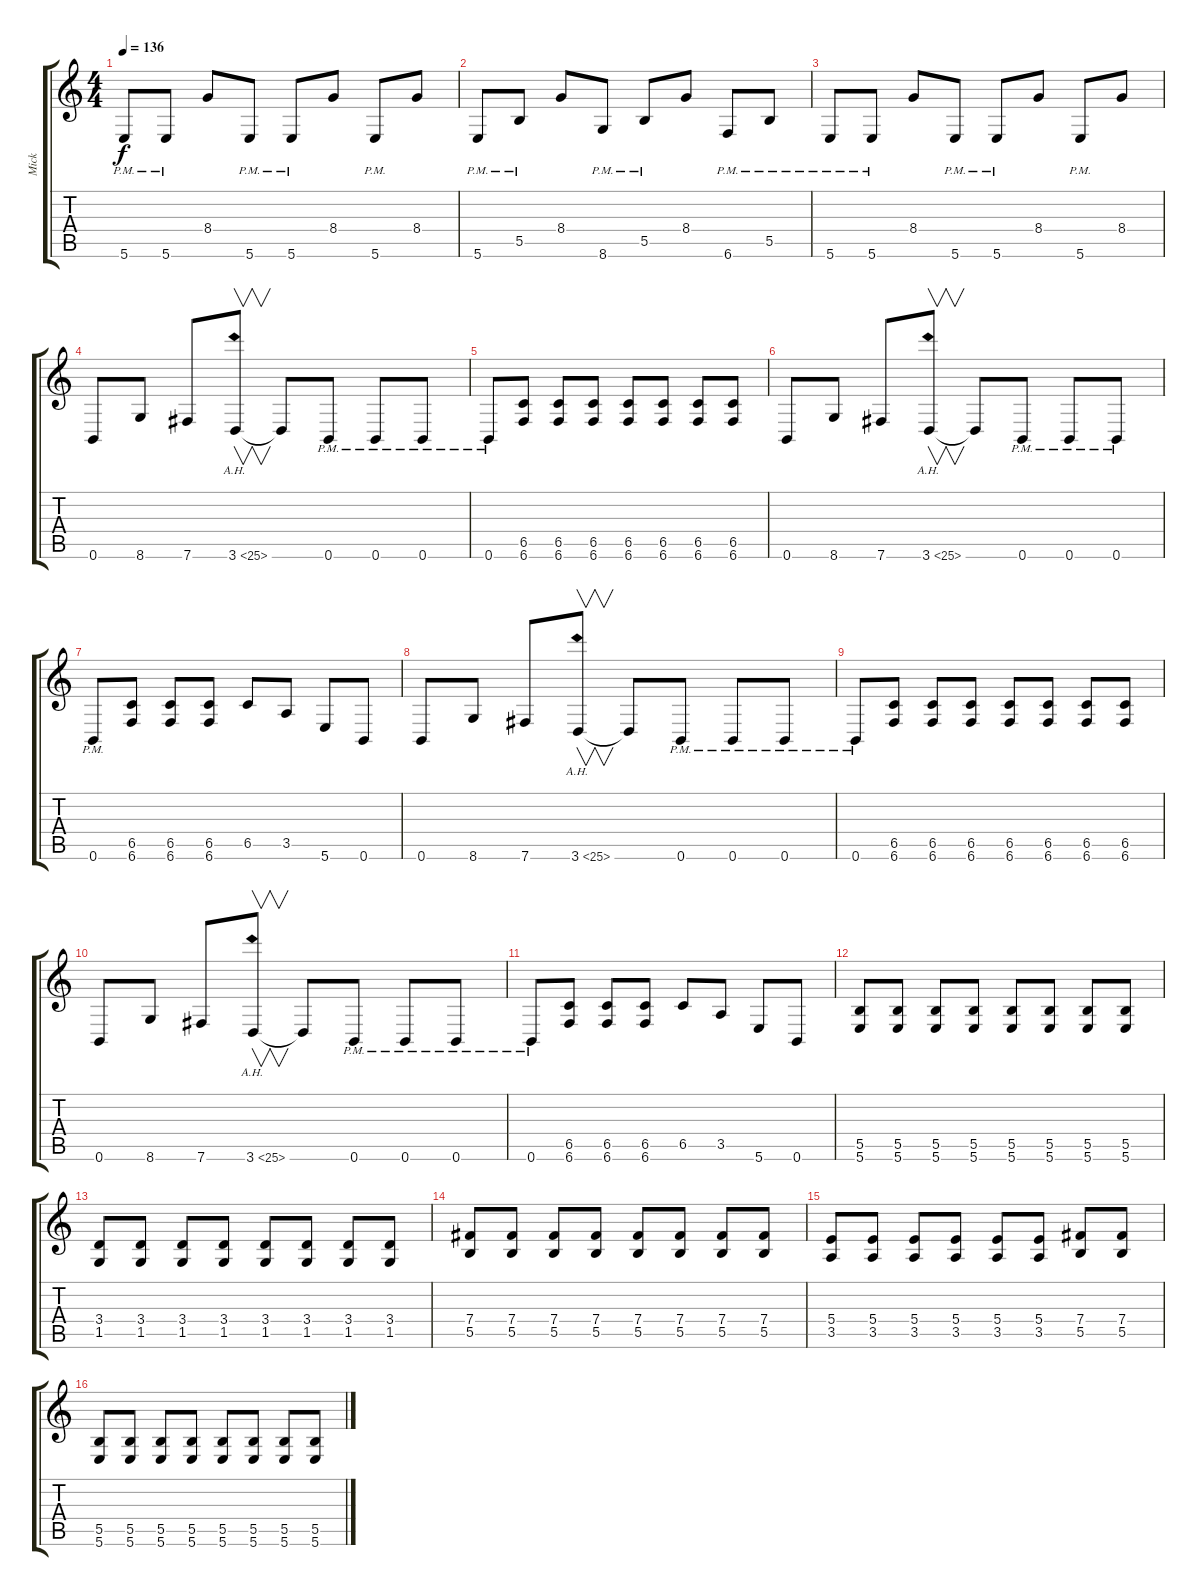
\track ("Mick" "Mick") {instrument overdrivenguitar}
\staff {score tabs}
\tuning (Db4 Ab3 E3 B2 Gb2 B1) {hide}
\ts (4 4)
\tempo 136
\clef g2
\ks c
5.6{pm}.8{dy f} 5.6{pm}.8 8.4.8 5.6{pm}.8 5.6{pm}.8 8.4.8 5.6{pm}.8 8.4.8 |
5.6{pm}.8 5.5{pm}.8 8.4.8 8.6{pm}.8 5.5{pm}.8 8.4.8 6.6{pm}.8 5.5{pm}.8 |
5.6{pm}.8 5.6{pm}.8 8.4.8 5.6{pm}.8 5.6{pm}.8 8.4.8 5.6{pm}.8 8.4.8 |
0.6.8 8.6.8 7.6.8 3.6{ah 22}.8{v} 3.6{t}.8 0.6{pm}.8 0.6{pm}.8 0.6{pm}.8 |
0.6{pm}.8 (6.5 6.6).8 (6.5 6.6).8 (6.5 6.6).8 (6.5 6.6).8 (6.5 6.6).8 (6.5 6.6).8 (6.5 6.6).8 |
0.6.8 8.6.8 7.6.8 3.6{ah 22}.8{v} 3.6{t}.8 0.6{pm}.8 0.6{pm}.8 0.6{pm}.8 |
0.6{pm}.8 (6.5 6.6).8 (6.5 6.6).8 (6.5 6.6).8 6.5.8 3.5.8 5.6.8 0.6.8 |
0.6.8 8.6.8 7.6.8 3.6{ah 22}.8{v} 3.6{t}.8 0.6{pm}.8 0.6{pm}.8 0.6{pm}.8 |
0.6{pm}.8 (6.5 6.6).8 (6.5 6.6).8 (6.5 6.6).8 (6.5 6.6).8 (6.5 6.6).8 (6.5 6.6).8 (6.5 6.6).8 |
0.6.8 8.6.8 7.6.8 3.6{ah 22}.8{v} 3.6{t}.8 0.6{pm}.8 0.6{pm}.8 0.6{pm}.8 |
0.6{pm}.8 (6.5 6.6).8 (6.5 6.6).8 (6.5 6.6).8 6.5.8 3.5.8 5.6.8 0.6.8 |
(5.5 5.6).8 (5.5 5.6).8 (5.5 5.6).8 (5.5 5.6).8 (5.5 5.6).8 (5.5 5.6).8 (5.5 5.6).8 (5.5 5.6).8 |
(3.4 1.5).8 (3.4 1.5).8 (3.4 1.5).8 (3.4 1.5).8 (3.4 1.5).8 (3.4 1.5).8 (3.4 1.5).8 (3.4 1.5).8 |
(7.4 5.5).8 (7.4 5.5).8 (7.4 5.5).8 (7.4 5.5).8 (7.4 5.5).8 (7.4 5.5).8 (7.4 5.5).8 (7.4 5.5).8 |
(5.4 3.5).8 (5.4 3.5).8 (5.4 3.5).8 (5.4 3.5).8 (5.4 3.5).8 (5.4 3.5).8 (7.4 5.5).8 (7.4 5.5).8 |
(5.5 5.6).8 (5.5 5.6).8 (5.5 5.6).8 (5.5 5.6).8 (5.5 5.6).8 (5.5 5.6).8 (5.5 5.6).8 (5.5 5.6).8
